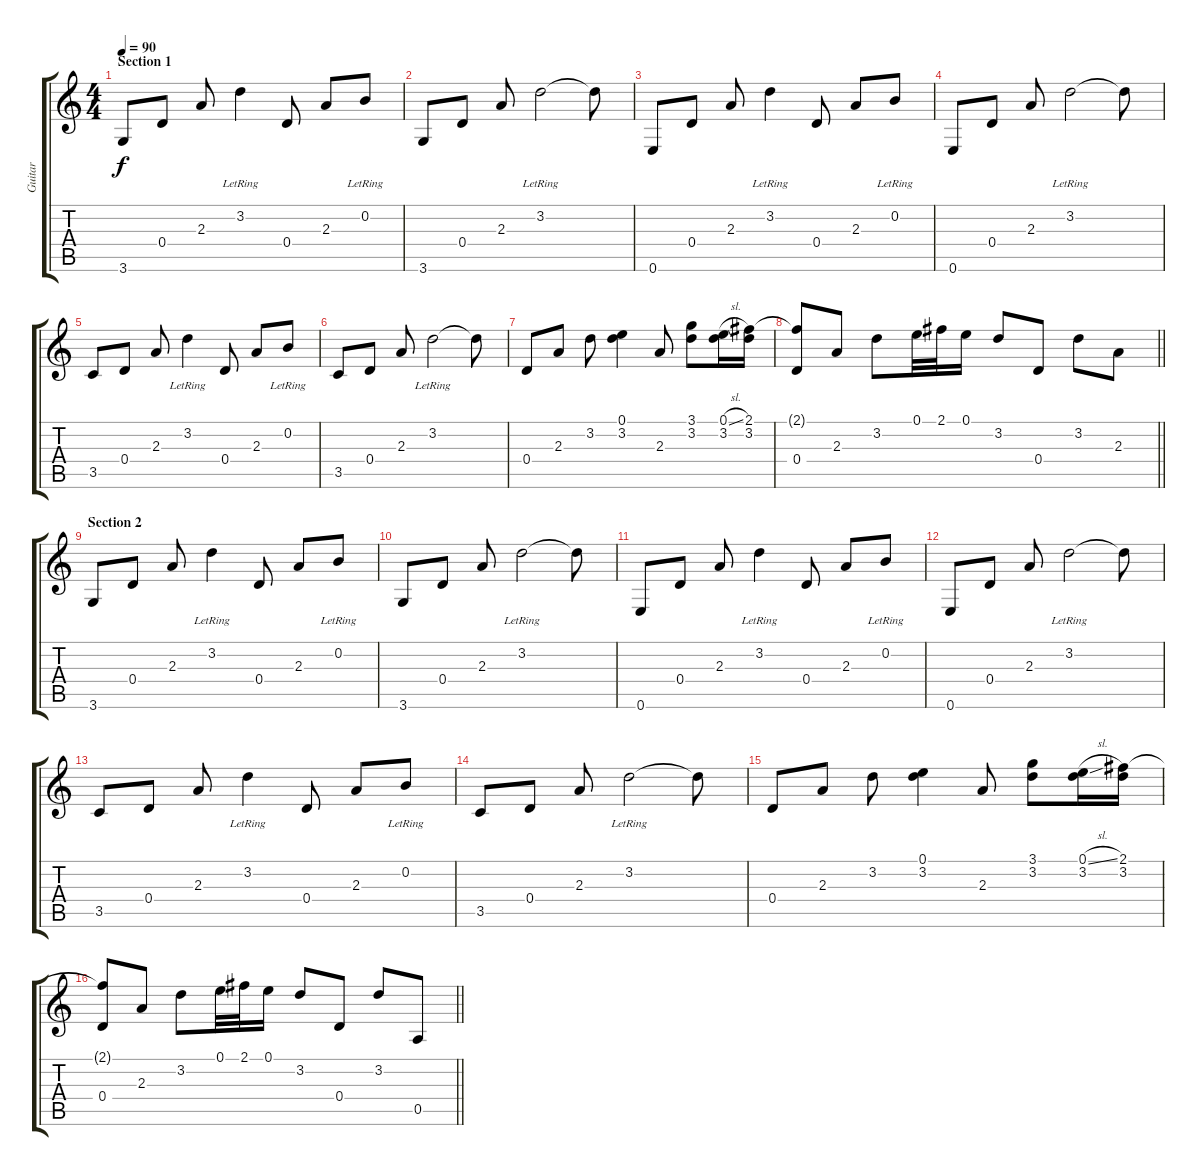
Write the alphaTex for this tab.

\track ("Guitar" "Guitar") {instrument acousticguitarsteel}
\staff {score tabs}
\tuning (E4 B3 G3 D3 A2 E2) {hide}
\ts (4 4)
\section ("" "Section 1")
\tempo 90
\clef g2
\ks c
3.6.8{dy f} 0.4.8 2.3.8 3.2{lr}.4 0.4.8 2.3.8 0.2{lr}.8 |
3.6.8 0.4.8 2.3.8 3.2{lr}.2 3.2{t}.8 |
0.6.8 0.4.8 2.3.8 3.2{lr}.4 0.4.8 2.3.8 0.2{lr}.8 |
0.6.8 0.4.8 2.3.8 3.2{lr}.2 3.2{t}.8 |
3.5.8 0.4.8 2.3.8 3.2{lr}.4 0.4.8 2.3.8 0.2{lr}.8 |
3.5.8 0.4.8 2.3.8 3.2{lr}.2 3.2{t}.8 |
0.4.8 2.3.8 3.2.8 (0.1 3.2).4 2.3.8 (3.1 3.2).8 (0.1{sl} 3.2).16 (2.1 3.2).16 |
\barLineRight lightlight
(2.1{t} 0.4).8 2.3.8 3.2.8 0.1.32 2.1.32 0.1.16 3.2.8 0.4.8 3.2.8 2.3.8 |
\section ("" "Section 2")
3.6.8 0.4.8 2.3.8 3.2{lr}.4 0.4.8 2.3.8 0.2{lr}.8 |
3.6.8 0.4.8 2.3.8 3.2{lr}.2 3.2{t}.8 |
0.6.8 0.4.8 2.3.8 3.2{lr}.4 0.4.8 2.3.8 0.2{lr}.8 |
0.6.8 0.4.8 2.3.8 3.2{lr}.2 3.2{t}.8 |
3.5.8 0.4.8 2.3.8 3.2{lr}.4 0.4.8 2.3.8 0.2{lr}.8 |
3.5.8 0.4.8 2.3.8 3.2{lr}.2 3.2{t}.8 |
0.4.8 2.3.8 3.2.8 (0.1 3.2).4 2.3.8 (3.1 3.2).8 (0.1{sl} 3.2).16 (2.1 3.2).16 |
\barLineRight lightlight
(2.1{t} 0.4).8 2.3.8 3.2.8 0.1.32 2.1.32 0.1.16 3.2.8 0.4.8 3.2.8 0.5.8
